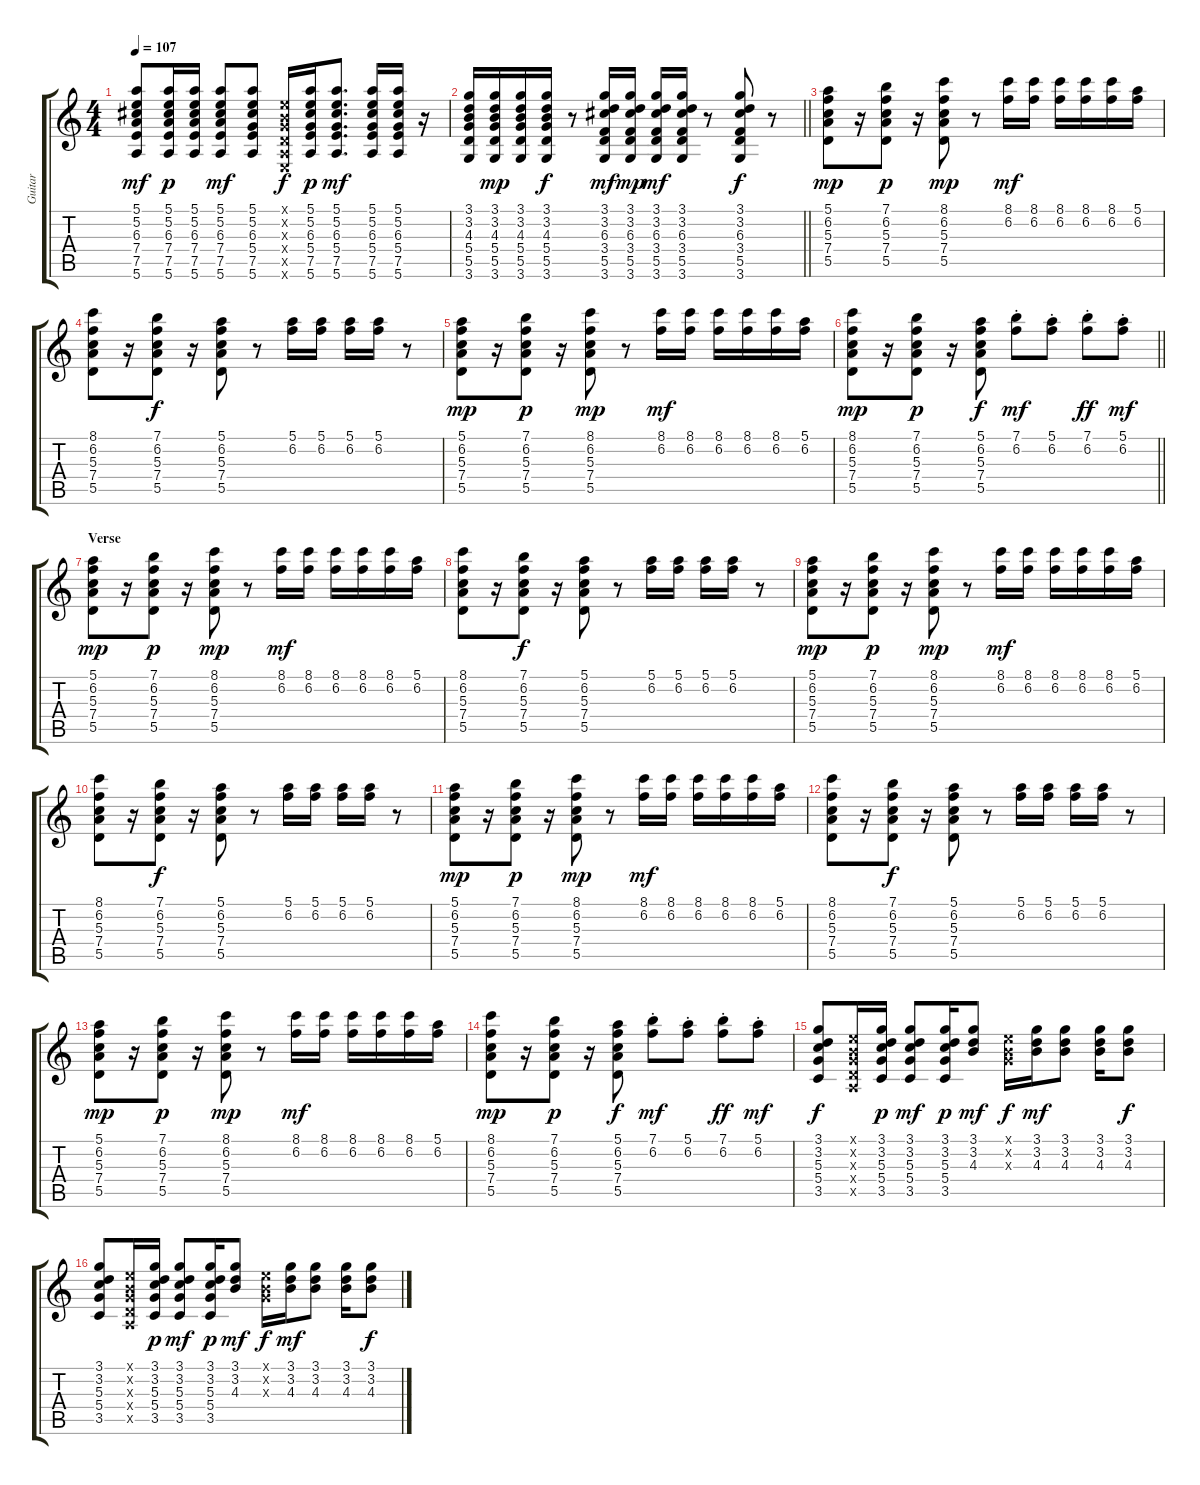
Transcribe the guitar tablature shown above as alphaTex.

\track ("Guitar" "Guitar") {instrument electricguitarclean}
\staff {score tabs}
\tuning (E4 B3 G3 D3 A2 E2) {hide}
\ts (4 4)
\tempo 107
\clef g2
\ks c
(5.1 5.2 6.3 7.4 7.5 5.6).8{dy mf} (5.1 5.2 6.3 7.4 7.5 5.6).16{dy p} (5.1 5.2 6.3 7.4 7.5 5.6).16 (5.1 5.2 6.3 7.4 7.5 5.6).8{dy mf} (5.1 5.2 6.3 5.4 7.5 5.6).8 (0.1{x} 0.2{x} 0.3{x} 0.4{x} 0.5{x} 0.6{x}).16{dy f} (5.1 5.2 6.3 5.4 7.5 5.6).16{dy p} (5.1 5.2 6.3 5.4 7.5 5.6).8{d dy mf} (5.1 5.2 6.3 5.4 7.5 5.6).16 (5.1 5.2 6.3 5.4 7.5 5.6).16 r.16 |
\barLineRight lightlight
(3.1 3.2 4.3 5.4 5.5 3.6).16 (3.1 3.2 4.3 5.4 5.5 3.6).16{dy mp} (3.1 3.2 4.3 5.4 5.5 3.6).16 (3.1 3.2 4.3 5.4 5.5 3.6).16{dy f} r.8 (3.1 3.2 6.3 3.4 5.5 3.6).16{dy mf} (3.1 3.2 6.3 3.4 5.5 3.6).16{dy mp} (3.1 3.2 6.3 3.4 5.5 3.6).16{dy mf} (3.1 3.2 6.3 3.4 5.5 3.6).16 r.8 (3.1 3.2 6.3 3.4 5.5 3.6).8{dy f} r.8 |
(5.1 6.2 5.3 7.4 5.5).8{dy mp} r.16 (7.1 6.2 5.3 7.4 5.5).8{dy p} r.16 (8.1 6.2 5.3 7.4 5.5).8{dy mp} r.8 (8.1 6.2).16{dy mf} (8.1 6.2).16 (8.1 6.2).16 (8.1 6.2).16 (8.1 6.2).16 (5.1 6.2).16 |
(8.1 6.2 5.3 7.4 5.5).8 r.16 (7.1 6.2 5.3 7.4 5.5).8{dy f} r.16 (5.1 6.2 5.3 7.4 5.5).8 r.8 (5.1 6.2).16 (5.1 6.2).16 (5.1 6.2).16 (5.1 6.2).16 r.8 |
(5.1 6.2 5.3 7.4 5.5).8{dy mp} r.16 (7.1 6.2 5.3 7.4 5.5).8{dy p} r.16 (8.1 6.2 5.3 7.4 5.5).8{dy mp} r.8 (8.1 6.2).16{dy mf} (8.1 6.2).16 (8.1 6.2).16 (8.1 6.2).16 (8.1 6.2).16 (5.1 6.2).16 |
\barLineRight lightlight
(8.1 6.2 5.3 7.4 5.5).8{dy mp} r.16 (7.1 6.2 5.3 7.4 5.5).8{dy p} r.16 (5.1 6.2 5.3 7.4 5.5).8{dy f} (7.1{st} 6.2{st}).8{dy mf} (5.1{st} 6.2{st}).8 (7.1{st} 6.2{st}).8{dy ff} (5.1{st} 6.2{st}).8{dy mf} |
\section ("" "Verse")
(5.1 6.2 5.3 7.4 5.5).8{dy mp} r.16 (7.1 6.2 5.3 7.4 5.5).8{dy p} r.16 (8.1 6.2 5.3 7.4 5.5).8{dy mp} r.8 (8.1 6.2).16{dy mf} (8.1 6.2).16 (8.1 6.2).16 (8.1 6.2).16 (8.1 6.2).16 (5.1 6.2).16 |
(8.1 6.2 5.3 7.4 5.5).8 r.16 (7.1 6.2 5.3 7.4 5.5).8{dy f} r.16 (5.1 6.2 5.3 7.4 5.5).8 r.8 (5.1 6.2).16 (5.1 6.2).16 (5.1 6.2).16 (5.1 6.2).16 r.8 |
(5.1 6.2 5.3 7.4 5.5).8{dy mp} r.16 (7.1 6.2 5.3 7.4 5.5).8{dy p} r.16 (8.1 6.2 5.3 7.4 5.5).8{dy mp} r.8 (8.1 6.2).16{dy mf} (8.1 6.2).16 (8.1 6.2).16 (8.1 6.2).16 (8.1 6.2).16 (5.1 6.2).16 |
(8.1 6.2 5.3 7.4 5.5).8 r.16 (7.1 6.2 5.3 7.4 5.5).8{dy f} r.16 (5.1 6.2 5.3 7.4 5.5).8 r.8 (5.1 6.2).16 (5.1 6.2).16 (5.1 6.2).16 (5.1 6.2).16 r.8 |
(5.1 6.2 5.3 7.4 5.5).8{dy mp} r.16 (7.1 6.2 5.3 7.4 5.5).8{dy p} r.16 (8.1 6.2 5.3 7.4 5.5).8{dy mp} r.8 (8.1 6.2).16{dy mf} (8.1 6.2).16 (8.1 6.2).16 (8.1 6.2).16 (8.1 6.2).16 (5.1 6.2).16 |
(8.1 6.2 5.3 7.4 5.5).8 r.16 (7.1 6.2 5.3 7.4 5.5).8{dy f} r.16 (5.1 6.2 5.3 7.4 5.5).8 r.8 (5.1 6.2).16 (5.1 6.2).16 (5.1 6.2).16 (5.1 6.2).16 r.8 |
(5.1 6.2 5.3 7.4 5.5).8{dy mp} r.16 (7.1 6.2 5.3 7.4 5.5).8{dy p} r.16 (8.1 6.2 5.3 7.4 5.5).8{dy mp} r.8 (8.1 6.2).16{dy mf} (8.1 6.2).16 (8.1 6.2).16 (8.1 6.2).16 (8.1 6.2).16 (5.1 6.2).16 |
(8.1 6.2 5.3 7.4 5.5).8{dy mp} r.16 (7.1 6.2 5.3 7.4 5.5).8{dy p} r.16 (5.1 6.2 5.3 7.4 5.5).8{dy f} (7.1{st} 6.2{st}).8{dy mf} (5.1{st} 6.2{st}).8 (7.1{st} 6.2{st}).8{dy ff} (5.1{st} 6.2{st}).8{dy mf} |
(3.1 3.2 5.3 5.4 3.5).8{dy f} (0.1{x} 0.2{x} 0.3{x} 0.4{x} 0.5{x}).16 (3.1 3.2 5.3 5.4 3.5).16{dy p} (3.1 3.2 5.3 5.4 3.5).8{dy mf} (3.1 3.2 5.3 5.4 3.5).16{dy p} (3.1 3.2 4.3).8{dy mf} (0.1{x} 0.2{x} 0.3{x}).16{dy f} (3.1 3.2 4.3).16{dy mf} (3.1 3.2 4.3).8 (3.1 3.2 4.3).16 (3.1 3.2 4.3).8{dy f} |
(3.1 3.2 5.3 5.4 3.5).8 (0.1{x} 0.2{x} 0.3{x} 0.4{x} 0.5{x}).16 (3.1 3.2 5.3 5.4 3.5).16{dy p} (3.1 3.2 5.3 5.4 3.5).8{dy mf} (3.1 3.2 5.3 5.4 3.5).16{dy p} (3.1 3.2 4.3).8{dy mf} (0.1{x} 0.2{x} 0.3{x}).16{dy f} (3.1 3.2 4.3).16{dy mf} (3.1 3.2 4.3).8 (3.1 3.2 4.3).16 (3.1 3.2 4.3).8{dy f}
